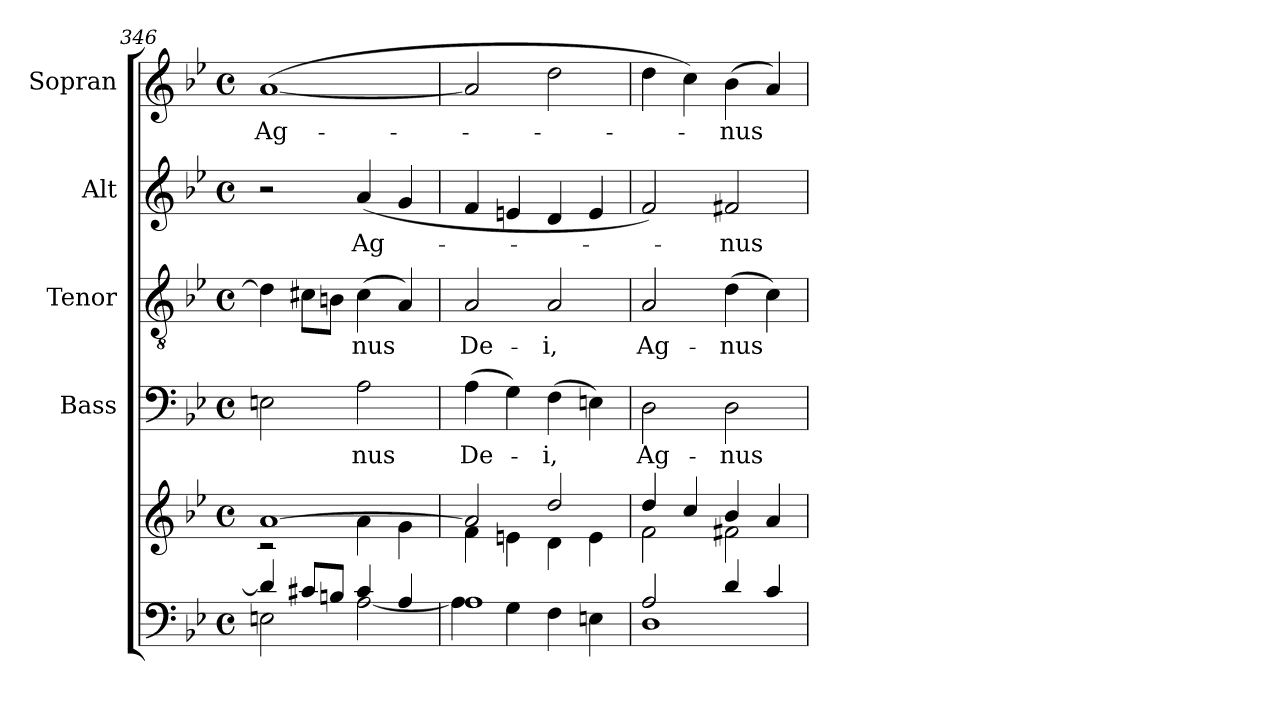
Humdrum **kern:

**kern	**kern	**kern	**text	**kern	**text	**kern	**text	**kern	**text
*part5	*part5	*part4	*part4	*part3	*part3	*part2	*part2	*part1	*part1
*staff6	*staff5	*staff4	*staff4	*staff3	*staff3	*staff2	*staff2	*staff1	*staff1
*	*	*I"Bass	*	*I"Tenor	*	*I"Alt	*	*I"Sopran	*
*	*	*I'B.	*	*I'T.	*	*I'A.	*	*I'S.	*
*clefF4	*clefG2	*clefF4	*	*clefGv2	*	*clefG2	*	*clefG2	*
*k[b-e-]	*k[b-e-]	*k[b-e-]	*	*k[b-e-]	*	*k[b-e-]	*	*k[b-e-]	*
*B-:	*B-:	*B-:	*	*B-:	*	*B-:	*	*B-:	*
*M4/4	*M4/4	*M4/4	*	*M4/4	*	*M4/4	*	*M4/4	*
*met(c)	*met(c)	*met(c)	*	*met(c)	*	*met(c)	*	*met(c)	*
=346	=346	=346	=346	=346	=346	=346	=346	=346	=346
*^	*^	*	*	*	*	*	*	*	*
!	!	!	!	!	!	!	!	!	!	!	!LO:LY:b
4d/]	2En\	[>1a	2rc	2En\	.	4d\]	.	2r	.	(>[1a	Ag-
8c#X/L	.	.	.	.	.	8c#X\L	.	.	.	.	.
8Bn/J	.	.	.	.	.	8Bn\J	.	.	.	.	.
!	!	!	!	!	!LO:LY:b	!	!LO:LY:b	!	!LO:LY:b	!	!
4c#/	[<2A\	.	4a\	2A\	-nus	(>4c#\	-nus	(<4a/	Ag-	.	.
4A/	.	.	4g\	.	.	4A/)	.	4g/	.	.	.
=347	=347	=347	=347	=347	=347	=347	=347	=347	=347	=347	=347
!	!	!	!	!	!LO:LY:b	!	!LO:LY:b	!	!	!	!
1A	4A\]	2a/]	4f\	(>4A\	De-	2A/	De-	4f/	.	2a/]	.
.	4G\	.	4en\	4G\)	.	.	.	4en/	.	.	.
!	!	!	!	!	!LO:LY:b	!	!LO:LY:b	!	!	!	!
.	4F\	2dd/	4d\	(>4F\	-i,	2A/	-i,	4d/	.	2dd\	.
.	4En\	.	4e\	4En\)	.	.	.	4e/	.	.	.
=348	=348	=348	=348	=348	=348	=348	=348	=348	=348	=348	=348
!	!	!	!	!	!LO:LY:b	!	!LO:LY:b	!	!	!	!
2A/	1D	4dd/	2f\	2D\	Ag-	2A/	Ag-	2f/)	.	4dd\	.
.	.	4cc/	.	.	.	.	.	.	.	4cc\)	.
!	!	!	!	!	!LO:LY:b	!	!LO:LY:b	!	!LO:LY:b	!	!LO:LY:b
4d/	.	4b-/	2f#X\	2D\	-nus	(>4d\	-nus	2f#X/	-nus	(>4b-\	-nus
4c/	.	4a/	.	.	.	4c\)	.	.	.	4a/)	.
*v	*v	*	*	*	*	*	*	*	*	*	*
*	*v	*v	*	*	*	*	*	*	*	*
=	=	=	=	=	=	=	=	=	=
*-	*-	*-	*-	*-	*-	*-	*-	*-	*-
